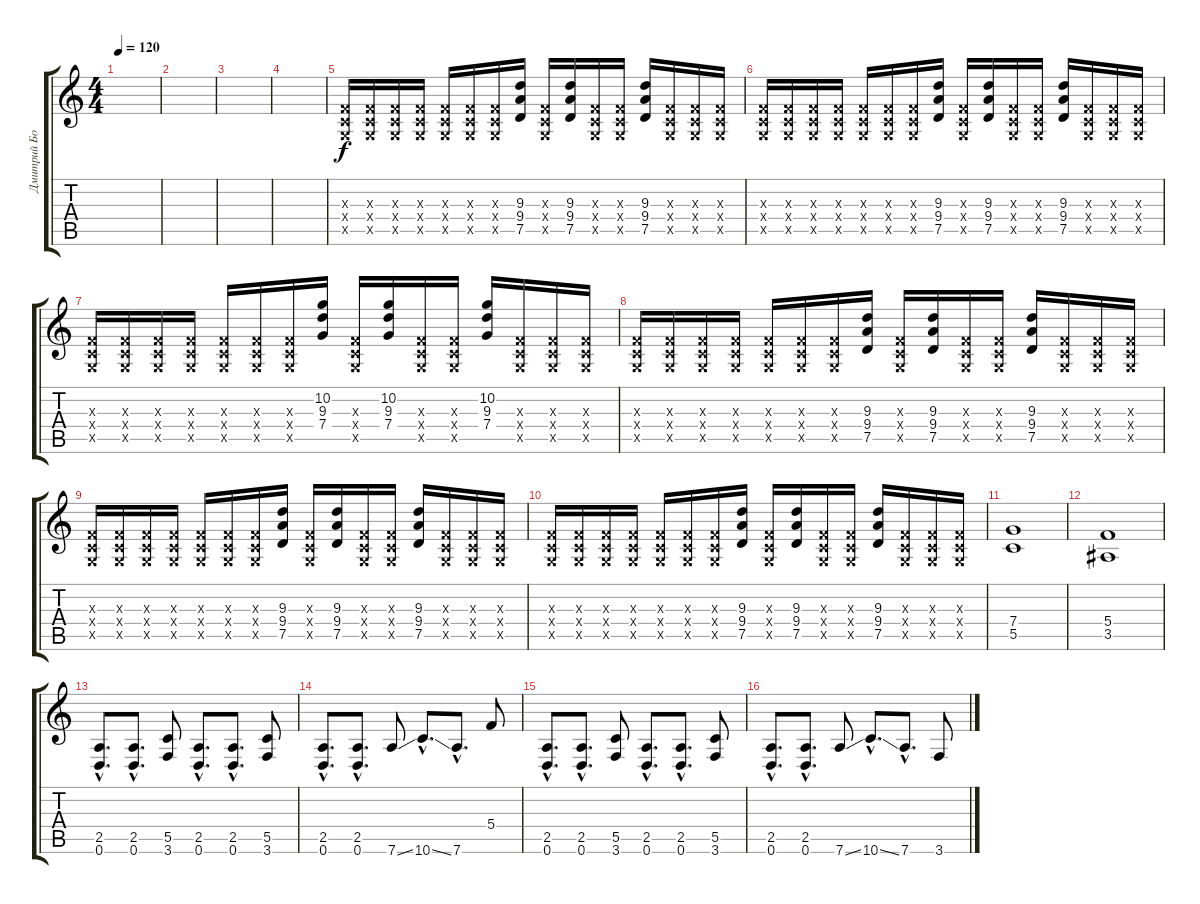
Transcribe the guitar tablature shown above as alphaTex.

\track ("Дмитрий Борисенков" "Дмитрий Бо") {instrument distortionguitar}
\staff {score tabs}
\tuning (D4 A3 F3 C3 G2 D2) {hide}
\ts (4 4)
\tempo 120
\clef g2
\ks c
|
|
|
|
(0.3{x} 0.4{x} 0.5{x}).16 (0.3{x} 0.4{x} 0.5{x}).16 (0.3{x} 0.4{x} 0.5{x}).16 (0.3{x} 0.4{x} 0.5{x}).16 (0.3{x} 0.4{x} 0.5{x}).16 (0.3{x} 0.4{x} 0.5{x}).16 (0.3{x} 0.4{x} 0.5{x}).16 (9.3 9.4 7.5).16 (0.3{x} 0.4{x} 0.5{x}).16 (9.3 9.4 7.5).16 (0.3{x} 0.4{x} 0.5{x}).16 (0.3{x} 0.4{x} 0.5{x}).16 (9.3 9.4 7.5).16 (0.3{x} 0.4{x} 0.5{x}).16 (0.3{x} 0.4{x} 0.5{x}).16 (0.3{x} 0.4{x} 0.5{x}).16 |
(0.3{x} 0.4{x} 0.5{x}).16 (0.3{x} 0.4{x} 0.5{x}).16 (0.3{x} 0.4{x} 0.5{x}).16 (0.3{x} 0.4{x} 0.5{x}).16 (0.3{x} 0.4{x} 0.5{x}).16 (0.3{x} 0.4{x} 0.5{x}).16 (0.3{x} 0.4{x} 0.5{x}).16 (9.3 9.4 7.5).16 (0.3{x} 0.4{x} 0.5{x}).16 (9.3 9.4 7.5).16 (0.3{x} 0.4{x} 0.5{x}).16 (0.3{x} 0.4{x} 0.5{x}).16 (9.3 9.4 7.5).16 (0.3{x} 0.4{x} 0.5{x}).16 (0.3{x} 0.4{x} 0.5{x}).16 (0.3{x} 0.4{x} 0.5{x}).16 |
(0.3{x} 0.4{x} 0.5{x}).16 (0.3{x} 0.4{x} 0.5{x}).16 (0.3{x} 0.4{x} 0.5{x}).16 (0.3{x} 0.4{x} 0.5{x}).16 (0.3{x} 0.4{x} 0.5{x}).16 (0.3{x} 0.4{x} 0.5{x}).16 (0.3{x} 0.4{x} 0.5{x}).16 (10.2 9.3 7.4).16 (0.3{x} 0.4{x} 0.5{x}).16 (10.2 9.3 7.4).16 (0.3{x} 0.4{x} 0.5{x}).16 (0.3{x} 0.4{x} 0.5{x}).16 (10.2 9.3 7.4).16 (0.3{x} 0.4{x} 0.5{x}).16 (0.3{x} 0.4{x} 0.5{x}).16 (0.3{x} 0.4{x} 0.5{x}).16 |
(0.3{x} 0.4{x} 0.5{x}).16 (0.3{x} 0.4{x} 0.5{x}).16 (0.3{x} 0.4{x} 0.5{x}).16 (0.3{x} 0.4{x} 0.5{x}).16 (0.3{x} 0.4{x} 0.5{x}).16 (0.3{x} 0.4{x} 0.5{x}).16 (0.3{x} 0.4{x} 0.5{x}).16 (9.3 9.4 7.5).16 (0.3{x} 0.4{x} 0.5{x}).16 (9.3 9.4 7.5).16 (0.3{x} 0.4{x} 0.5{x}).16 (0.3{x} 0.4{x} 0.5{x}).16 (9.3 9.4 7.5).16 (0.3{x} 0.4{x} 0.5{x}).16 (0.3{x} 0.4{x} 0.5{x}).16 (0.3{x} 0.4{x} 0.5{x}).16 |
(0.3{x} 0.4{x} 0.5{x}).16 (0.3{x} 0.4{x} 0.5{x}).16 (0.3{x} 0.4{x} 0.5{x}).16 (0.3{x} 0.4{x} 0.5{x}).16 (0.3{x} 0.4{x} 0.5{x}).16 (0.3{x} 0.4{x} 0.5{x}).16 (0.3{x} 0.4{x} 0.5{x}).16 (9.3 9.4 7.5).16 (0.3{x} 0.4{x} 0.5{x}).16 (9.3 9.4 7.5).16 (0.3{x} 0.4{x} 0.5{x}).16 (0.3{x} 0.4{x} 0.5{x}).16 (9.3 9.4 7.5).16 (0.3{x} 0.4{x} 0.5{x}).16 (0.3{x} 0.4{x} 0.5{x}).16 (0.3{x} 0.4{x} 0.5{x}).16 |
(0.3{x} 0.4{x} 0.5{x}).16 (0.3{x} 0.4{x} 0.5{x}).16 (0.3{x} 0.4{x} 0.5{x}).16 (0.3{x} 0.4{x} 0.5{x}).16 (0.3{x} 0.4{x} 0.5{x}).16 (0.3{x} 0.4{x} 0.5{x}).16 (0.3{x} 0.4{x} 0.5{x}).16 (9.3 9.4 7.5).16 (0.3{x} 0.4{x} 0.5{x}).16 (9.3 9.4 7.5).16 (0.3{x} 0.4{x} 0.5{x}).16 (0.3{x} 0.4{x} 0.5{x}).16 (9.3 9.4 7.5).16 (0.3{x} 0.4{x} 0.5{x}).16 (0.3{x} 0.4{x} 0.5{x}).16 (0.3{x} 0.4{x} 0.5{x}).16 |
(7.4 5.5).1 |
(5.4 3.5).1 |
(2.5{hac} 0.6{hac}).8{d} (2.5{hac} 0.6{hac}).8{d} (5.5 3.6).8 (2.5{hac} 0.6{hac}).8{d} (2.5{hac} 0.6{hac}).8{d} (5.5 3.6).8 |
(2.5{hac} 0.6{hac}).8{d} (2.5{hac} 0.6{hac}).8{d} 7.6{ss}.8 10.6{ss hac}.8{d} 7.6{hac}.8{d} 5.4.8 |
(2.5{hac} 0.6{hac}).8{d} (2.5{hac} 0.6{hac}).8{d} (5.5 3.6).8 (2.5{hac} 0.6{hac}).8{d} (2.5{hac} 0.6{hac}).8{d} (5.5 3.6).8 |
(2.5{hac} 0.6{hac}).8{d} (2.5{hac} 0.6{hac}).8{d} 7.6{ss}.8 10.6{ss hac}.8{d} 7.6{hac}.8{d} 3.6.8
